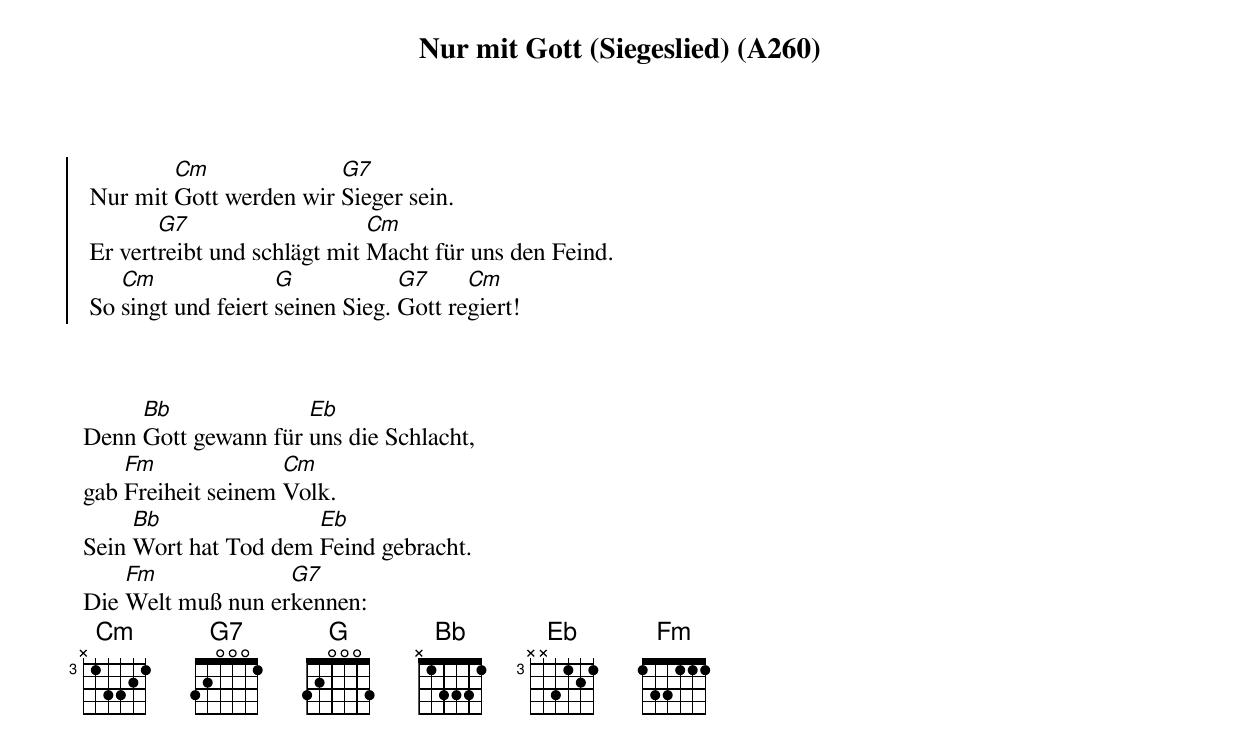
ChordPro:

{title: Nur mit Gott (Siegeslied) (A260)}
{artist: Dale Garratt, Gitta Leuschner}
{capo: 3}


{soc}
 Nur mit [Cm]Gott werden wir [G7]Sieger sein.
 Er vert[G7]reibt und schlägt mit [Cm]Macht für uns den Feind.
 So [Cm]singt und feiert [G]seinen Sieg. [G7]Gott re[Cm]giert!
 {eoc}



Denn [Bb]Gott gewann für [Eb]uns die Schlacht,
gab [Fm]Freiheit seinem [Cm]Volk.
Sein [Bb]Wort hat Tod dem [Eb]Feind gebracht.
Die [Fm]Welt muß nun er[G7]kennen:
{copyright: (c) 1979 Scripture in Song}
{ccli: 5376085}
